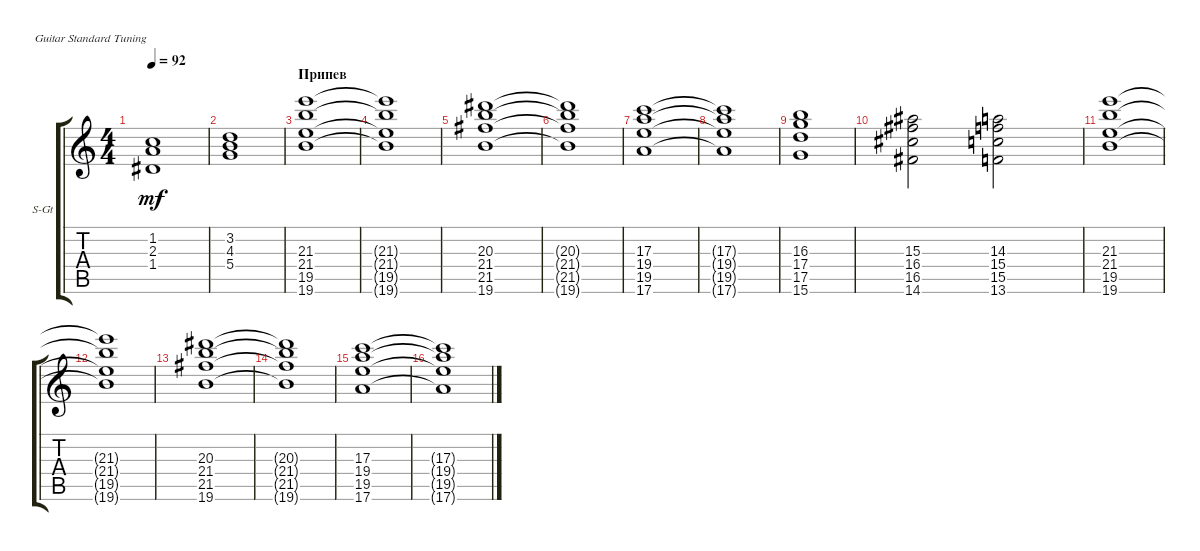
\defaultSystemsLayout 4
\bracketExtendMode groupsimilarinstruments
\firstSystemTrackNameOrientation horizontal
\otherSystemsTrackNameOrientation horizontal
\track ("А. Андреев (клавиши)" "S-Gt") {instrument acousticguitarsteel}
\staff {score tabs}
\tuning (E4 B3 G3 D3 A2 E2)
\ts (4 4)
\tempo 92
\clef g2
\ks c
(1.2 2.3 1.4).1{dy mf} |
(3.2 4.3 5.4).1 |
\section ("" "Припев")
(21.3 21.4 19.5 19.6).1 |
(21.3{t} 21.4{t} 19.5{t} 19.6{t}).1 |
(20.3 21.4 21.5 19.6).1 |
(20.3{t} 21.4{t} 21.5{t} 19.6{t}).1 |
(17.3 19.4 19.5 17.6).1 |
(17.3{t} 19.4{t} 19.5{t} 17.6{t}).1 |
(16.3 17.4 17.5 15.6).1 |
(15.3 16.4 16.5 14.6).2 (14.3 15.4 15.5 13.6).2 |
(21.3 21.4 19.5 19.6).1 |
(21.3{t} 21.4{t} 19.5{t} 19.6{t}).1 |
(20.3 21.4 21.5 19.6).1 |
(20.3{t} 21.4{t} 21.5{t} 19.6{t}).1 |
(17.3 19.4 19.5 17.6).1 |
(17.3{t} 19.4{t} 19.5{t} 17.6{t}).1
